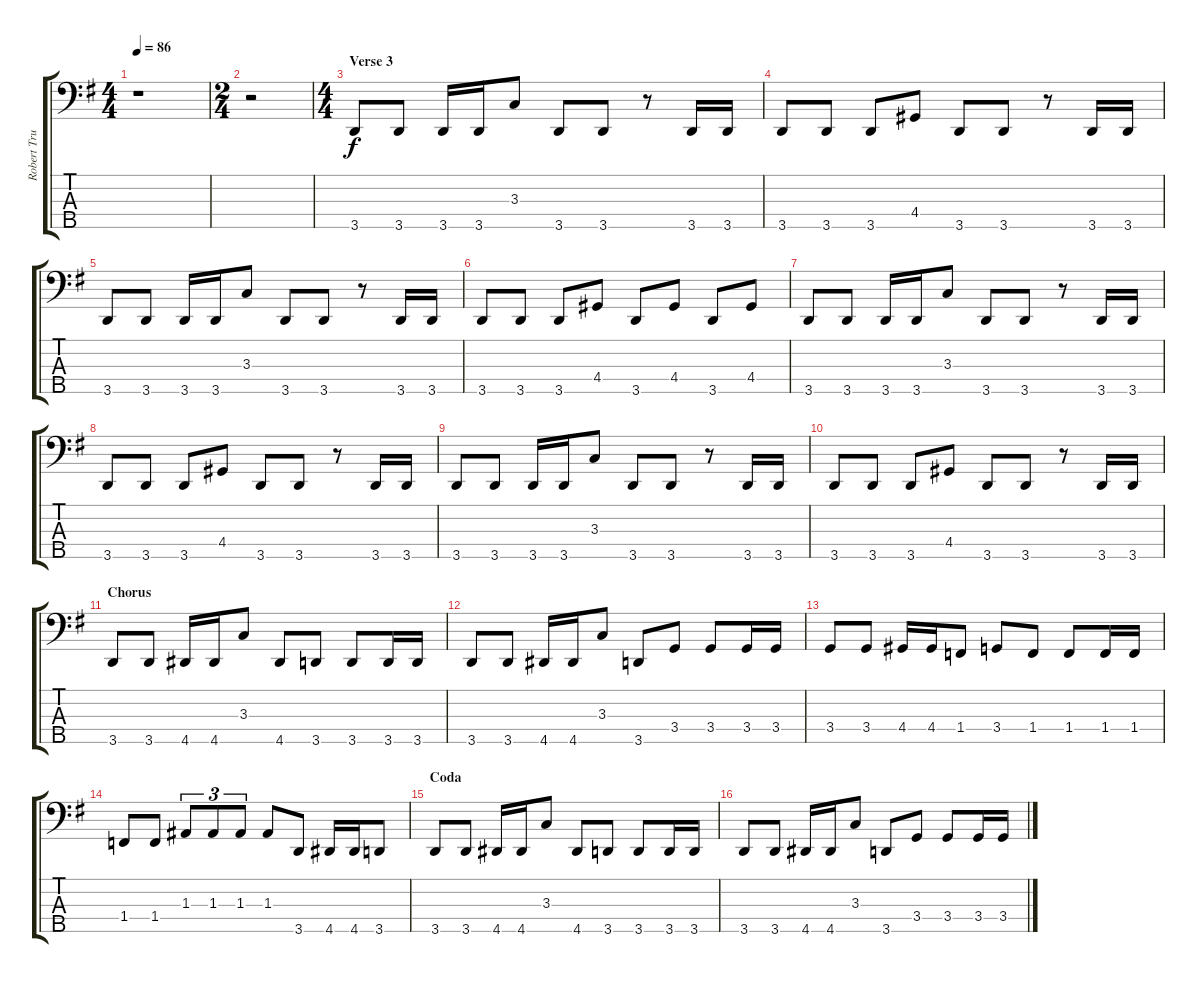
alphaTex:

\track ("Robert Trujillo" "Robert Tru") {instrument electricbassfinger}
\staff {score tabs}
\tuning (G2 D2 A1 E1 B0) {hide}
\ts (4 4)
\tempo 86
\clef f4
\ks g
r.1{dy f} |
\ts (2 4)
r.2 |
\ts (4 4)
\section ("" "Verse 3")
3.5.8 3.5.8 3.5.16 3.5.16 3.3.8 3.5.8 3.5.8 r.8 3.5.16 3.5.16 |
3.5.8 3.5.8 3.5.8 4.4.8 3.5.8 3.5.8 r.8 3.5.16 3.5.16 |
3.5.8 3.5.8 3.5.16 3.5.16 3.3.8 3.5.8 3.5.8 r.8 3.5.16 3.5.16 |
3.5.8 3.5.8 3.5.8 4.4.8 3.5.8 4.4.8 3.5.8 4.4.8 |
3.5.8 3.5.8 3.5.16 3.5.16 3.3.8 3.5.8 3.5.8 r.8 3.5.16 3.5.16 |
3.5.8 3.5.8 3.5.8 4.4.8 3.5.8 3.5.8 r.8 3.5.16 3.5.16 |
3.5.8 3.5.8 3.5.16 3.5.16 3.3.8 3.5.8 3.5.8 r.8 3.5.16 3.5.16 |
3.5.8 3.5.8 3.5.8 4.4.8 3.5.8 3.5.8 r.8 3.5.16 3.5.16 |
\section ("" "Chorus")
3.5.8 3.5.8 4.5.16 4.5.16 3.3.8 4.5.8 3.5.8 3.5.8 3.5.16 3.5.16 |
3.5.8 3.5.8 4.5.16 4.5.16 3.3.8 3.5.8 3.4.8 3.4.8 3.4.16 3.4.16 |
3.4.8 3.4.8 4.4.16 4.4.16 1.4.8 3.4.8 1.4.8 1.4.8 1.4.16 1.4.16 |
1.4.8 1.4.8 1.3.8{tu (3 2)} 1.3.8{tu (3 2)} 1.3.8{tu (3 2)} 1.3.8 3.5.8 4.5.16 4.5.16 3.5.8 |
\section ("" "Coda")
3.5.8 3.5.8 4.5.16 4.5.16 3.3.8 4.5.8 3.5.8 3.5.8 3.5.16 3.5.16 |
3.5.8 3.5.8 4.5.16 4.5.16 3.3.8 3.5.8 3.4.8 3.4.8 3.4.16 3.4.16
